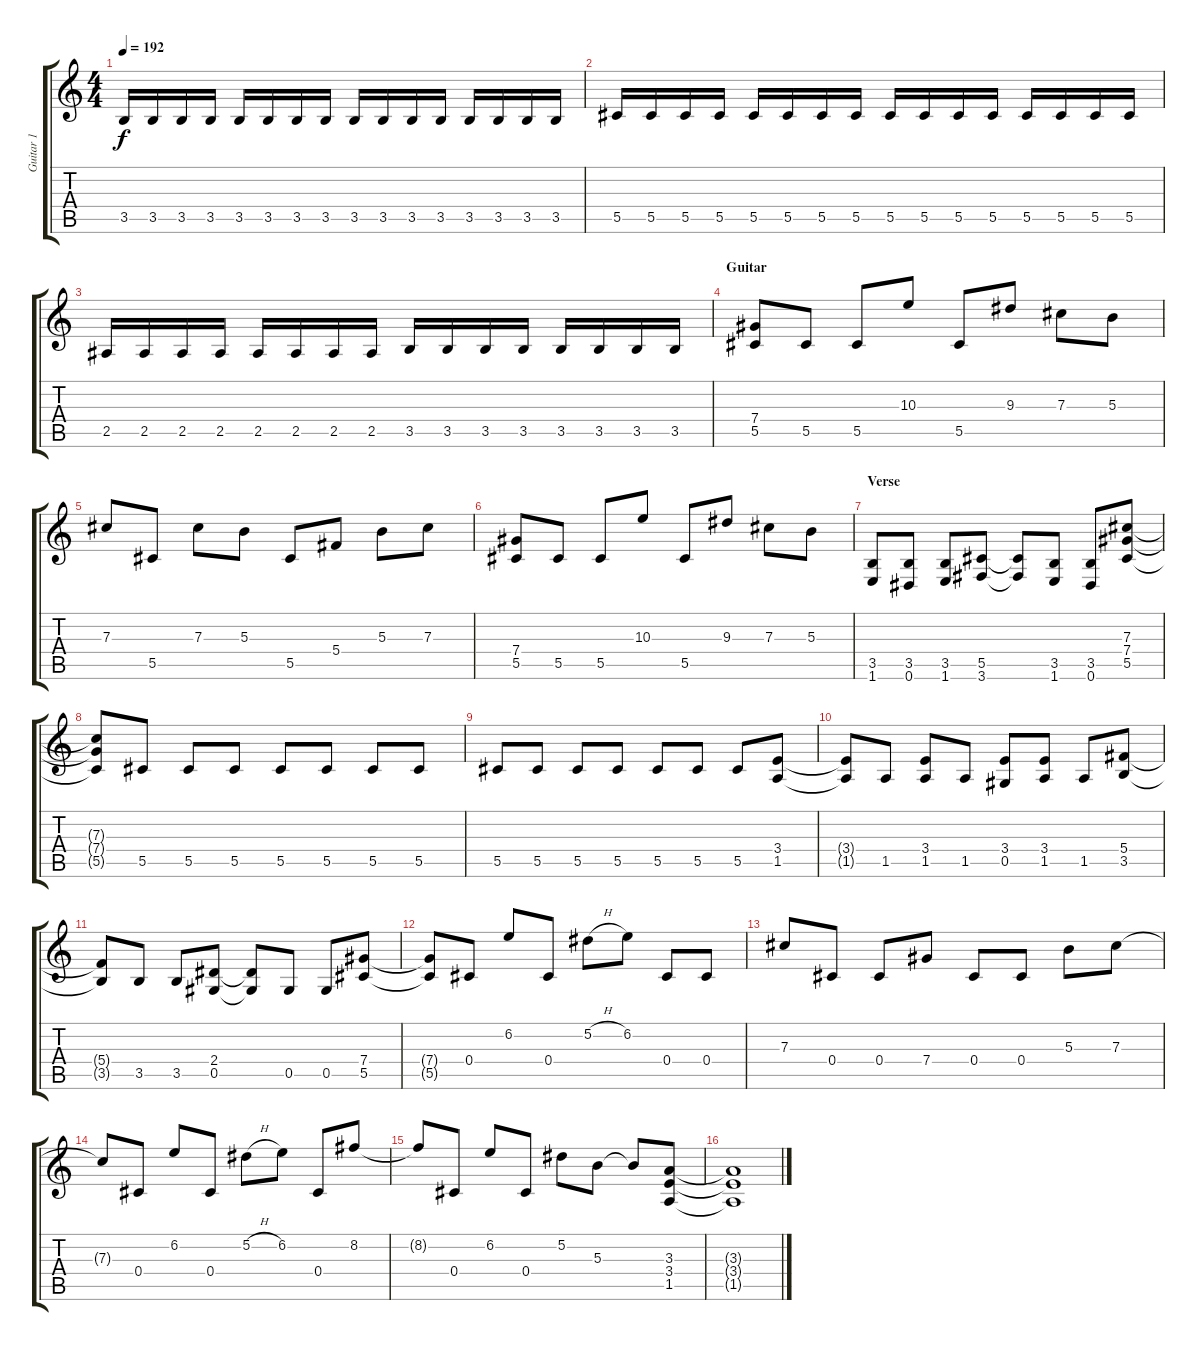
\track ("Guitar 1" "Guitar 1") {instrument overdrivenguitar}
\staff {score tabs}
\tuning (Eb4 Bb3 Gb3 Db3 Ab2 Eb2) {hide}
\ts (4 4)
\tempo 192
\clef g2
\ks c
3.5.16{dy f} 3.5.16 3.5.16 3.5.16 3.5.16 3.5.16 3.5.16 3.5.16 3.5.16 3.5.16 3.5.16 3.5.16 3.5.16 3.5.16 3.5.16 3.5.16 |
5.5.16 5.5.16 5.5.16 5.5.16 5.5.16 5.5.16 5.5.16 5.5.16 5.5.16 5.5.16 5.5.16 5.5.16 5.5.16 5.5.16 5.5.16 5.5.16 |
2.5.16 2.5.16 2.5.16 2.5.16 2.5.16 2.5.16 2.5.16 2.5.16 3.5.16 3.5.16 3.5.16 3.5.16 3.5.16 3.5.16 3.5.16 3.5.16 |
\section ("" "Guitar")
(7.4 5.5).8 5.5.8 5.5.8 10.3.8 5.5.8 9.3.8 7.3.8 5.3.8 |
7.3.8 5.5.8 7.3.8 5.3.8 5.5.8 5.4.8 5.3.8 7.3.8 |
(7.4 5.5).8 5.5.8 5.5.8 10.3.8 5.5.8 9.3.8 7.3.8 5.3.8 |
\section ("" "Verse")
(3.5 1.6).8 (3.5 0.6).8 (3.5 1.6).8 (5.5 3.6).8 (5.5{t} 3.6{t}).8 (3.5 1.6).8 (3.5 0.6).8 (7.3 7.4 5.5).8 |
(7.3{t} 7.4{t} 5.5{t}).8 5.5.8 5.5.8 5.5.8 5.5.8 5.5.8 5.5.8 5.5.8 |
5.5.8 5.5.8 5.5.8 5.5.8 5.5.8 5.5.8 5.5.8 (3.4 1.5).8 |
(3.4{t} 1.5{t}).8 1.5.8 (3.4 1.5).8 1.5.8 (3.4 0.5).8 (3.4 1.5).8 1.5.8 (5.4 3.5).8 |
(5.4{t} 3.5{t}).8 3.5.8 3.5.8 (2.4 0.5).8 (2.4{t} 0.5{t}).8 0.5.8 0.5.8 (7.4 5.5).8 |
(7.4{t} 5.5{t}).8 0.4.8 6.2.8 0.4.8 5.2{h}.8 6.2.8 0.4.8 0.4.8 |
7.3.8 0.4.8 0.4.8 7.4.8 0.4.8 0.4.8 5.3.8 7.3.8 |
7.3{t}.8 0.4.8 6.2.8 0.4.8 5.2{h}.8 6.2.8 0.4.8 8.2.8 |
8.2{t}.8 0.4.8 6.2.8 0.4.8 5.2.8 5.3.8 5.3{t}.8 (3.3 3.4 1.5).8 |
(3.3{t} 3.4{t} 1.5{t}).1
